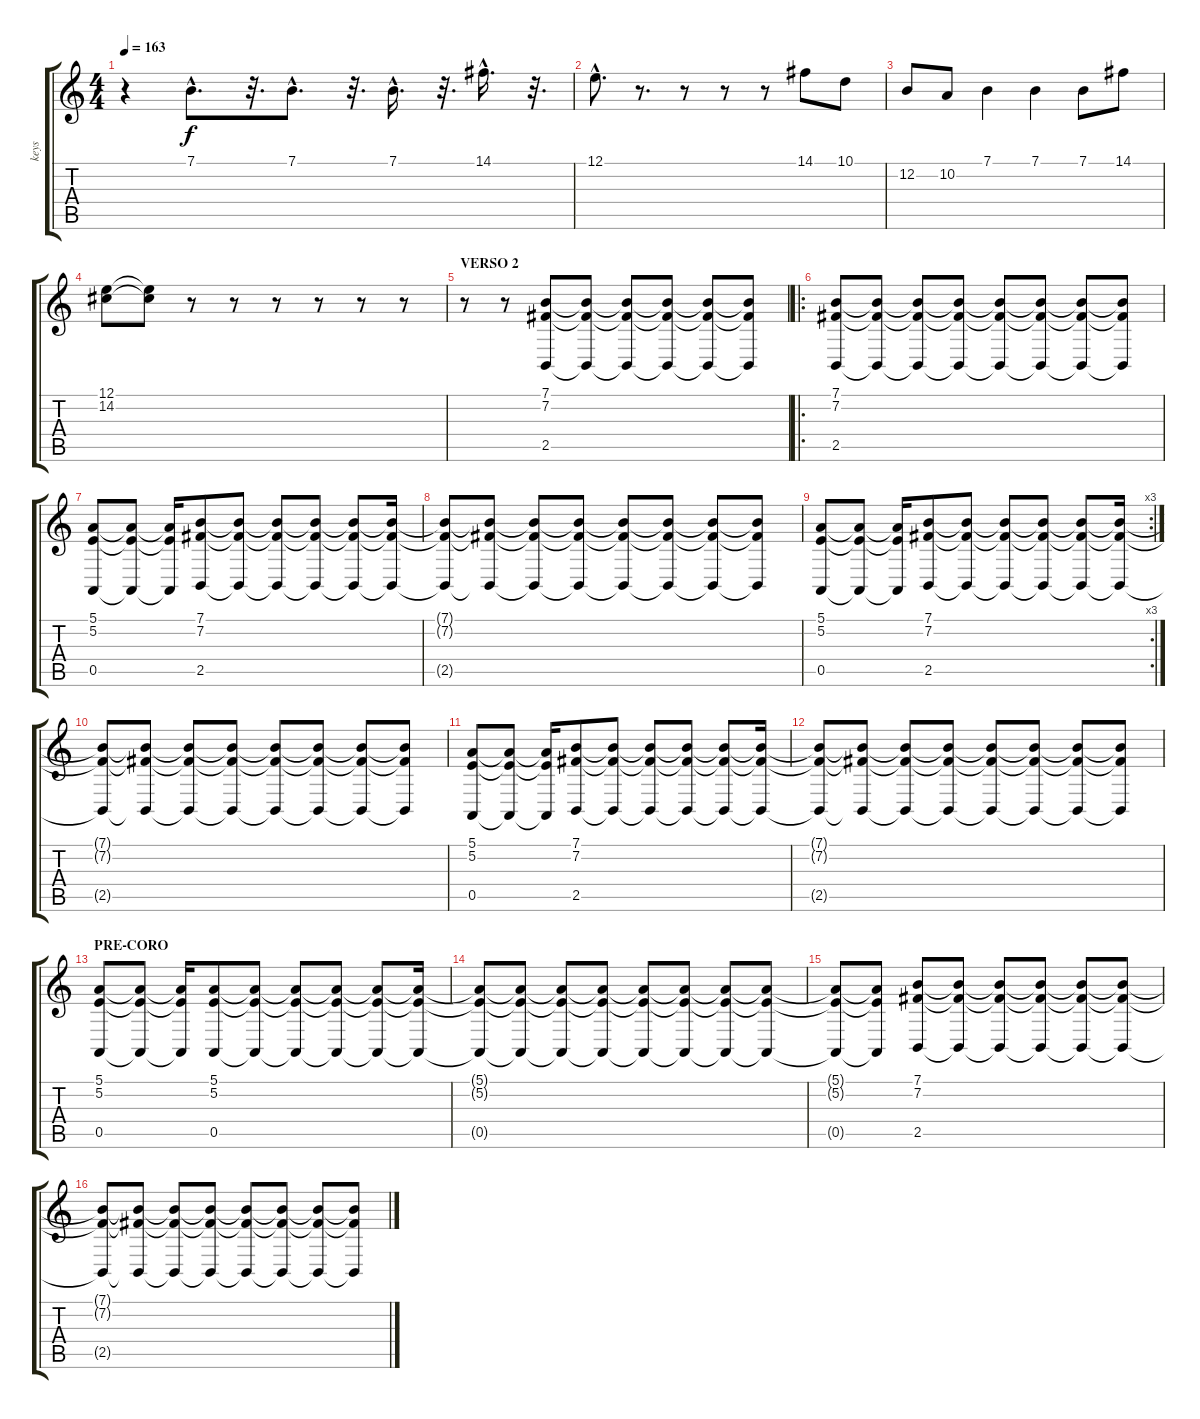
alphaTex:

\track ("keys" "keys") {instrument panflute}
\staff {score tabs}
\tuning (E4 B3 G3 D3 A2 E2) {hide}
\ts (4 4)
\tempo 163
\clef g2
\ks c
r.4{dy f volume 13 instrument panflute} 7.1{hac}.8{d} r.32{d} 7.1{hac}.8{d} r.32{d} 7.1{hac}.16{d} r.32{d} 14.1{hac}.16{d} r.32{d} |
12.1{hac}.8{d} r.8{d} r.8 r.8 r.8 14.1.8 10.1.8 |
12.2.8 10.2.8 7.1.4 7.1.4 7.1.8 14.1.8 |
(12.1 14.2).8 (12.1{t} 14.2{t}).8 r.8 r.8 r.8 r.8 r.8 r.8 |
\section ("" "VERSO 2")
r.8{volume 8 instrument stringensemble2} r.8 (7.1 7.2 2.5).8 (7.1{t} 7.2{t} 2.5{t}).8 (7.1{t} 7.2{t} 2.5{t}).8 (7.1{t} 7.2{t} 2.5{t}).8 (7.1{t} 7.2{t} 2.5{t}).8 (7.1{t} 7.2{t} 2.5{t}).8 |
\ro
(7.1 7.2 2.5).8 (7.1{t} 7.2{t} 2.5{t}).8 (7.1{t} 7.2{t} 2.5{t}).8 (7.1{t} 7.2{t} 2.5{t}).8 (7.1{t} 7.2{t} 2.5{t}).8 (7.1{t} 7.2{t} 2.5{t}).8 (7.1{t} 7.2{t} 2.5{t}).8 (7.1{t} 7.2{t} 2.5{t}).8 |
(5.1 5.2 0.5).8 (5.1{t} 5.2{t} 0.5{t}).8 (5.1{t} 5.2{t} 0.5{t}).16 (7.1 7.2 2.5).8 (7.1{t} 7.2{t} 2.5{t}).8 (7.1{t} 7.2{t} 2.5{t}).8 (7.1{t} 7.2{t} 2.5{t}).8 (7.1{t} 7.2{t} 2.5{t}).8 (7.1{t} 7.2{t} 2.5{t}).16 |
(7.1{t} 7.2{t} 2.5{t}).8 (7.1{t} 7.2{t} 2.5{t}).8 (7.1{t} 7.2{t} 2.5{t}).8 (7.1{t} 7.2{t} 2.5{t}).8 (7.1{t} 7.2{t} 2.5{t}).8 (7.1{t} 7.2{t} 2.5{t}).8 (7.1{t} 7.2{t} 2.5{t}).8 (7.1{t} 7.2{t} 2.5{t}).8 |
\rc 3
(5.1 5.2 0.5).8 (5.1{t} 5.2{t} 0.5{t}).8 (5.1{t} 5.2{t} 0.5{t}).16 (7.1 7.2 2.5).8 (7.1{t} 7.2{t} 2.5{t}).8 (7.1{t} 7.2{t} 2.5{t}).8 (7.1{t} 7.2{t} 2.5{t}).8 (7.1{t} 7.2{t} 2.5{t}).8 (7.1{t} 7.2{t} 2.5{t}).16 |
(7.1{t} 7.2{t} 2.5{t}).8 (7.1{t} 7.2{t} 2.5{t}).8 (7.1{t} 7.2{t} 2.5{t}).8 (7.1{t} 7.2{t} 2.5{t}).8 (7.1{t} 7.2{t} 2.5{t}).8 (7.1{t} 7.2{t} 2.5{t}).8 (7.1{t} 7.2{t} 2.5{t}).8 (7.1{t} 7.2{t} 2.5{t}).8 |
(5.1 5.2 0.5).8 (5.1{t} 5.2{t} 0.5{t}).8 (5.1{t} 5.2{t} 0.5{t}).16 (7.1 7.2 2.5).8 (7.1{t} 7.2{t} 2.5{t}).8 (7.1{t} 7.2{t} 2.5{t}).8 (7.1{t} 7.2{t} 2.5{t}).8 (7.1{t} 7.2{t} 2.5{t}).8 (7.1{t} 7.2{t} 2.5{t}).16 |
(7.1{t} 7.2{t} 2.5{t}).8 (7.1{t} 7.2{t} 2.5{t}).8 (7.1{t} 7.2{t} 2.5{t}).8 (7.1{t} 7.2{t} 2.5{t}).8 (7.1{t} 7.2{t} 2.5{t}).8 (7.1{t} 7.2{t} 2.5{t}).8 (7.1{t} 7.2{t} 2.5{t}).8 (7.1{t} 7.2{t} 2.5{t}).8 |
\section ("" "PRE-CORO")
(5.1 5.2 0.5).8 (5.1{t} 5.2{t} 0.5{t}).8 (5.1{t} 5.2{t} 0.5{t}).16 (5.1 5.2 0.5).8 (5.1{t} 5.2{t} 0.5{t}).8 (5.1{t} 5.2{t} 0.5{t}).8 (5.1{t} 5.2{t} 0.5{t}).8 (5.1{t} 5.2{t} 0.5{t}).8 (5.1{t} 5.2{t} 0.5{t}).16 |
(5.1{t} 5.2{t} 0.5{t}).8 (5.1{t} 5.2{t} 0.5{t}).8 (5.1{t} 5.2{t} 0.5{t}).8 (5.1{t} 5.2{t} 0.5{t}).8 (5.1{t} 5.2{t} 0.5{t}).8 (5.1{t} 5.2{t} 0.5{t}).8 (5.1{t} 5.2{t} 0.5{t}).8 (5.1{t} 5.2{t} 0.5{t}).8 |
(5.1{t} 5.2{t} 0.5{t}).8 (5.1{t} 5.2{t} 0.5{t}).8 (7.1 7.2 2.5).8 (7.1{t} 7.2{t} 2.5{t}).8 (7.1{t} 7.2{t} 2.5{t}).8 (7.1{t} 7.2{t} 2.5{t}).8 (7.1{t} 7.2{t} 2.5{t}).8 (7.1{t} 7.2{t} 2.5{t}).8 |
(7.1{t} 7.2{t} 2.5{t}).8 (7.1{t} 7.2{t} 2.5{t}).8 (7.1{t} 7.2{t} 2.5{t}).8 (7.1{t} 7.2{t} 2.5{t}).8 (7.1{t} 7.2{t} 2.5{t}).8 (7.1{t} 7.2{t} 2.5{t}).8 (7.1{t} 7.2{t} 2.5{t}).8 (7.1{t} 7.2{t} 2.5{t}).8
